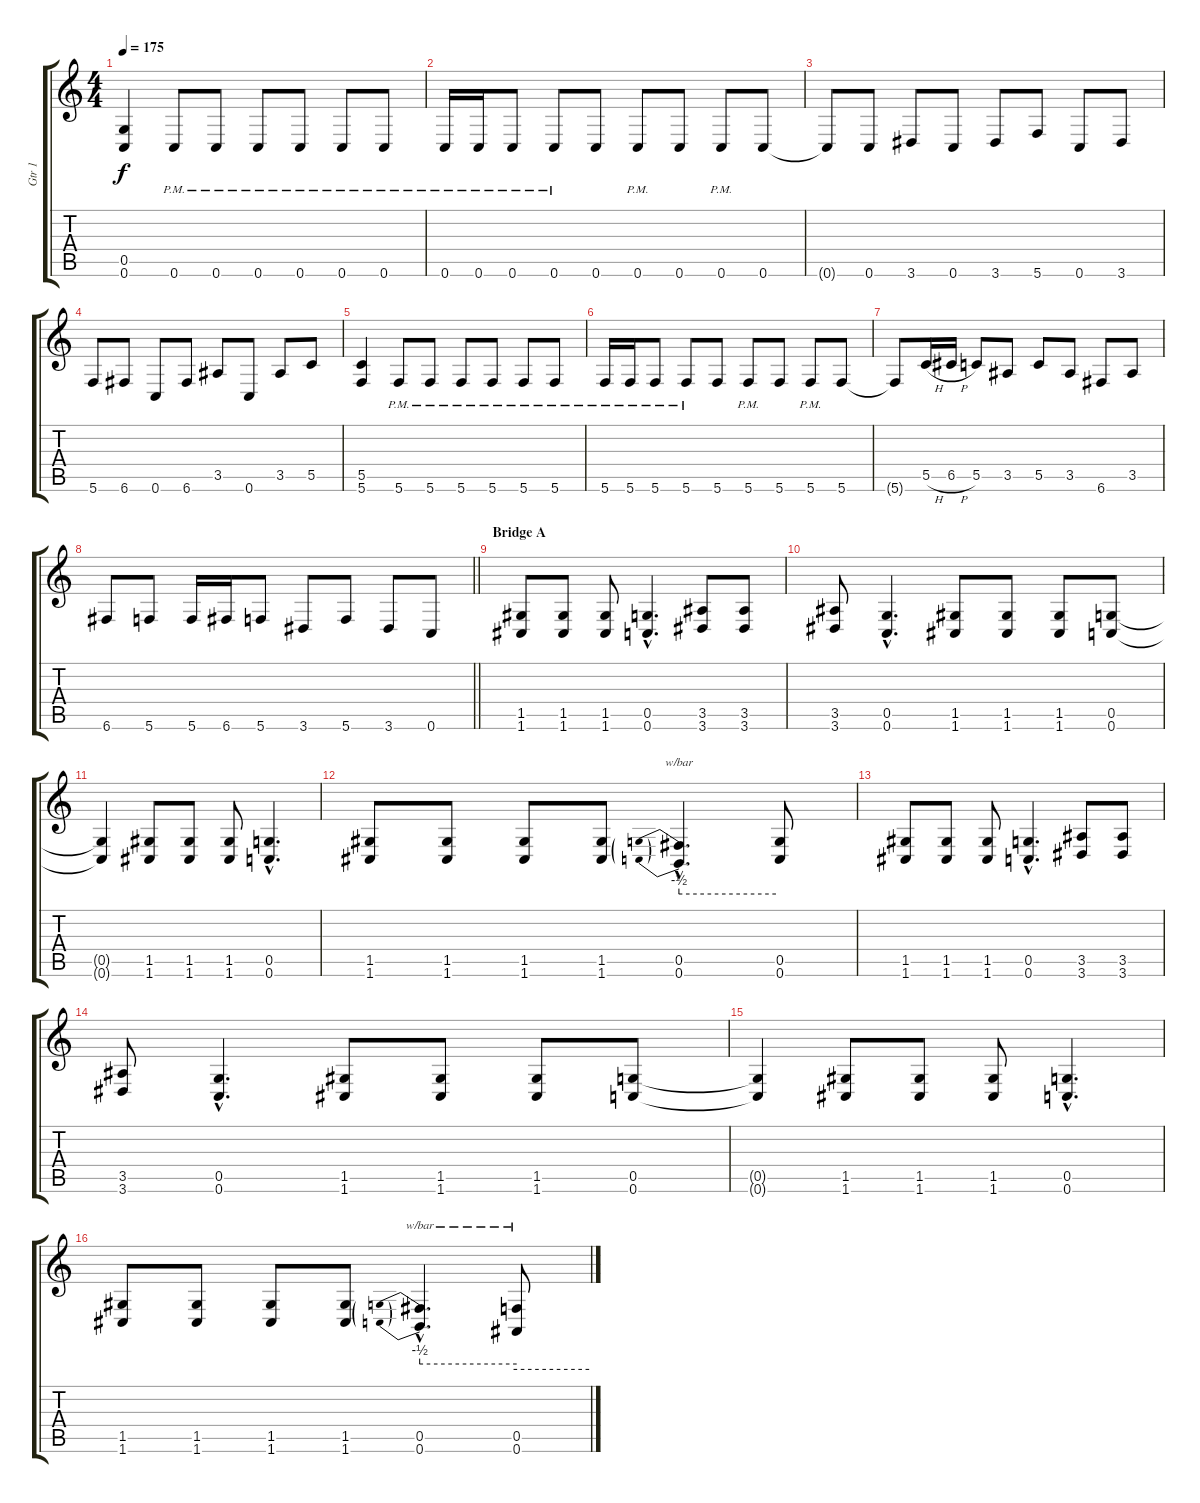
\track ("Gtr 1" "Gtr 1") {instrument distortionguitar}
\staff {score tabs}
\tuning (D4 A3 F3 C3 G2 C2) {hide}
\ts (4 4)
\tempo 175
\clef g2
\ks c
(0.5 0.6).4{dy f} 0.6{pm}.8 0.6{pm}.8 0.6{pm}.8 0.6{pm}.8 0.6{pm}.8 0.6{pm}.8 |
0.6{pm}.16 0.6{pm}.16 0.6{pm}.8 0.6{pm}.8 0.6.8 0.6{pm}.8 0.6.8 0.6{pm}.8 0.6.8 |
0.6{t}.8 0.6.8 3.6.8 0.6.8 3.6.8 5.6.8 0.6.8 3.6.8 |
5.6.8 6.6.8 0.6.8 6.6.8 3.5.8 0.6.8 3.5.8 5.5.8 |
(5.5 5.6).4 5.6{pm}.8 5.6{pm}.8 5.6{pm}.8 5.6{pm}.8 5.6{pm}.8 5.6{pm}.8 |
5.6{pm}.16 5.6{pm}.16 5.6{pm}.8 5.6{pm}.8 5.6.8 5.6{pm}.8 5.6.8 5.6{pm}.8 5.6.8 |
5.6{t}.8 5.5{h}.16 6.5{h}.16 5.5.8 3.5.8 5.5.8 3.5.8 6.6.8 3.5.8 |
\barLineRight lightlight
6.6.8 5.6.8 5.6.16 6.6.16 5.6.8 3.6.8 5.6.8 3.6.8 0.6.8 |
\section ("" "Bridge A")
(1.5 1.6).8 (1.5 1.6).8 (1.5 1.6).8 (0.5{hac} 0.6{hac}).4{d} (3.5 3.6).8 (3.5 3.6).8 |
(3.5 3.6).8 (0.5{hac} 0.6{hac}).4{d} (1.5 1.6).8 (1.5 1.6).8 (1.5 1.6).8 (0.5 0.6).8 |
(0.5{t} 0.6{t}).4 (1.5 1.6).8 (1.5 1.6).8 (1.5 1.6).8 (0.5{hac} 0.6{hac}).4{d} |
(1.5 1.6).8 (1.5 1.6).8 (1.5 1.6).8 (1.5 1.6).8 (0.5{hac} 0.6{hac}).4{d tbe (predive default 0 -2 60 -2)} (0.5 0.6).8 |
(1.5 1.6).8 (1.5 1.6).8 (1.5 1.6).8 (0.5{hac} 0.6{hac}).4{d} (3.5 3.6).8 (3.5 3.6).8 |
(3.5 3.6).8 (0.5{hac} 0.6{hac}).4{d} (1.5 1.6).8 (1.5 1.6).8 (1.5 1.6).8 (0.5 0.6).8 |
(0.5{t} 0.6{t}).4 (1.5 1.6).8 (1.5 1.6).8 (1.5 1.6).8 (0.5{hac} 0.6{hac}).4{d} |
(1.5 1.6).8 (1.5 1.6).8 (1.5 1.6).8 (1.5 1.6).8 (0.5{hac} 0.6{hac}).4{d tbe (predive default 0 -2 60 -2)} (0.5 0.6).8{tbe (hold default 0 -4 60 -4)}
